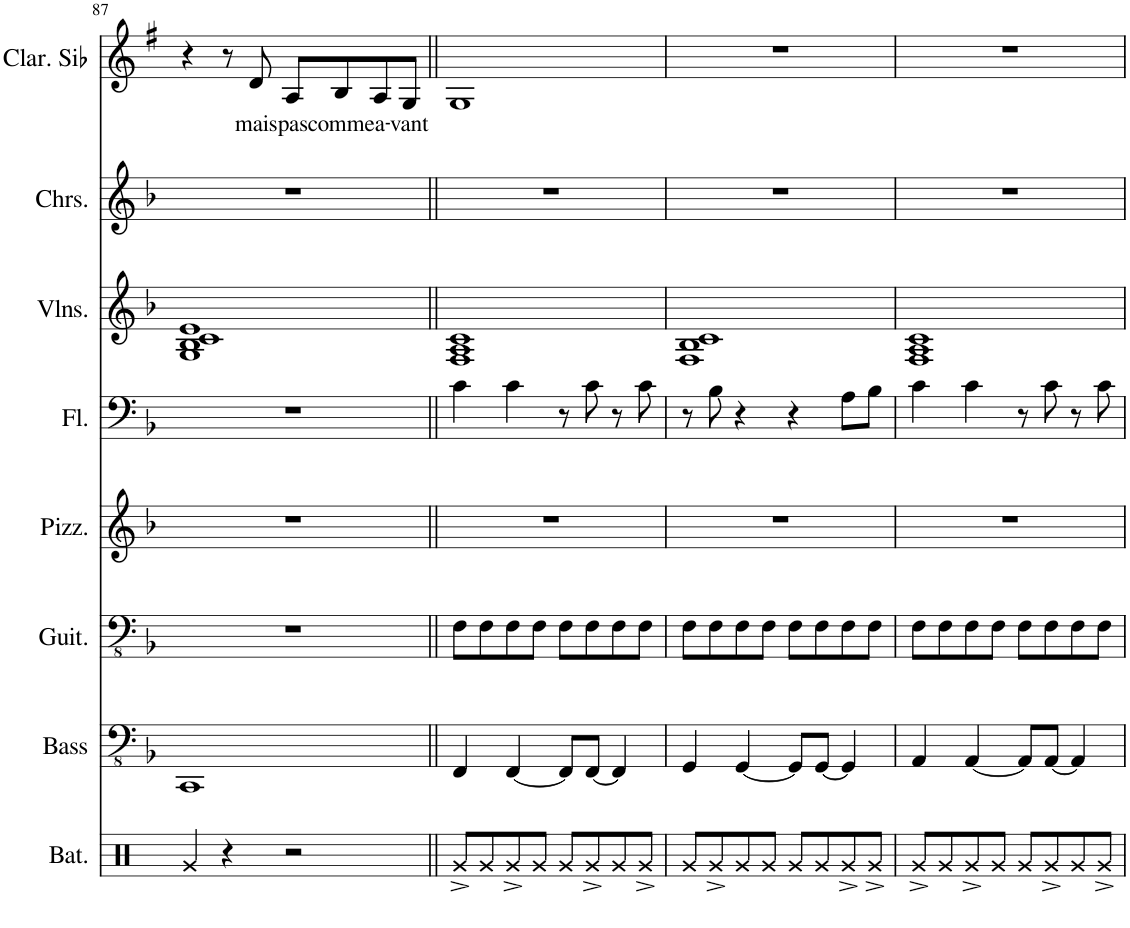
**kern	**kern	**kern	**kern	**kern	**kern	**kern	**kern	**text
*part8	*part7	*part6	*part5	*part4	*part3	*part2	*part1	*part1
*staff8	*staff7	*staff6	*staff5	*staff4	*staff3	*staff2	*staff1	*staff1
*I"Batterie	*I"Basse acoustique	*I"Guitare mute	*I"Pizzicato	*I"Flûte	*I"Violons	*I"Choeurs	*I"Clarinette en Sib	*
*I'Bat.	*I'Bass	*I'Guit.	*I'Pizz.	*I'Fl.	*I'Vlns.	*I'Chrs.	*I'Clar. Sib	*
!!LO:PB:g=z
*clefX	*clefFv4	*clefFv4	*clefG2	*clefF4	*clefG2	*clefG2	*clefG2	*
*	*	*	*	*	*	*	*Trd1c2	*
*k[]	*k[b-]	*k[b-]	*k[b-]	*k[b-]	*k[b-]	*k[b-]	*k[f#]	*
*M4/4	*M4/4	*M4/4	*M4/4	*M4/4	*M4/4	*M4/4	*M4/4	*
=87	=87	=87	=87	=87	=87	=87	=87	=87
4Rg/	1CCC	1r	1r	1r	1G 1B- 1c 1e	1r	4r	.
4r	.	.	.	.	.	.	8r	.
!	!	!	!	!	!	!	!	!LO:LY:b
.	.	.	.	.	.	.	8d/	mais
!	!	!	!	!	!	!	!	!LO:LY:b
2r	.	.	.	.	.	.	8A/L	pas
!	!	!	!	!	!	!	!	!LO:LY:b
.	.	.	.	.	.	.	8B/	comme
!	!	!	!	!	!	!	!	!LO:LY:b
.	.	.	.	.	.	.	8A/	a-
!	!	!	!	!	!	!	!	!LO:LY:b
.	.	.	.	.	.	.	8G/J	-vant
=88||	=88||	=88||	=88||	=88||	=88||	=88||	=88||	=88||
8Rg^/L	4FFF/	8FF\L	1r	4c\	1F 1A 1c	1r	1G	.
8Rg/	.	8FF\	.	.	.	.	.	.
8Rg^/	[4FFF/	8FF\	.	4c\	.	.	.	.
8Rg/J	.	8FF\J	.	.	.	.	.	.
8Rg/L	8FFF/L]	8FF\L	.	8r	.	.	.	.
8Rg^/	[8FFF/J	8FF\	.	8c\	.	.	.	.
8Rg/	4FFF/]	8FF\	.	8r	.	.	.	.
8Rg^/J	.	8FF\J	.	8c\	.	.	.	.
=89	=89	=89	=89	=89	=89	=89	=89	=89
8Rg/L	4GGG/	8FF\L	1r	8r	1F 1B- 1c	1r	1r	.
8Rg^/	.	8FF\	.	8B-\	.	.	.	.
8Rg/	[4GGG/	8FF\	.	4r	.	.	.	.
8Rg/J	.	8FF\J	.	.	.	.	.	.
8Rg/L	8GGG/L]	8FF\L	.	4r	.	.	.	.
8Rg/	[8GGG/J	8FF\	.	.	.	.	.	.
8Rg^/	4GGG/]	8FF\	.	8A\L	.	.	.	.
8Rg^/J	.	8FF\J	.	8B-\J	.	.	.	.
=90	=90	=90	=90	=90	=90	=90	=90	=90
8Rg^/L	4AAA/	8FF\L	1r	4c\	1F 1A 1c	1r	1r	.
8Rg/	.	8FF\	.	.	.	.	.	.
8Rg^/	[4AAA/	8FF\	.	4c\	.	.	.	.
8Rg/J	.	8FF\J	.	.	.	.	.	.
8Rg/L	8AAA/L]	8FF\L	.	8r	.	.	.	.
8Rg^/	[8AAA/J	8FF\	.	8c\	.	.	.	.
8Rg/	4AAA/]	8FF\	.	8r	.	.	.	.
8Rg^/J	.	8FF\J	.	8c\	.	.	.	.
=	=	=	=	=	=	=	=	=
*-	*-	*-	*-	*-	*-	*-	*-	*-
